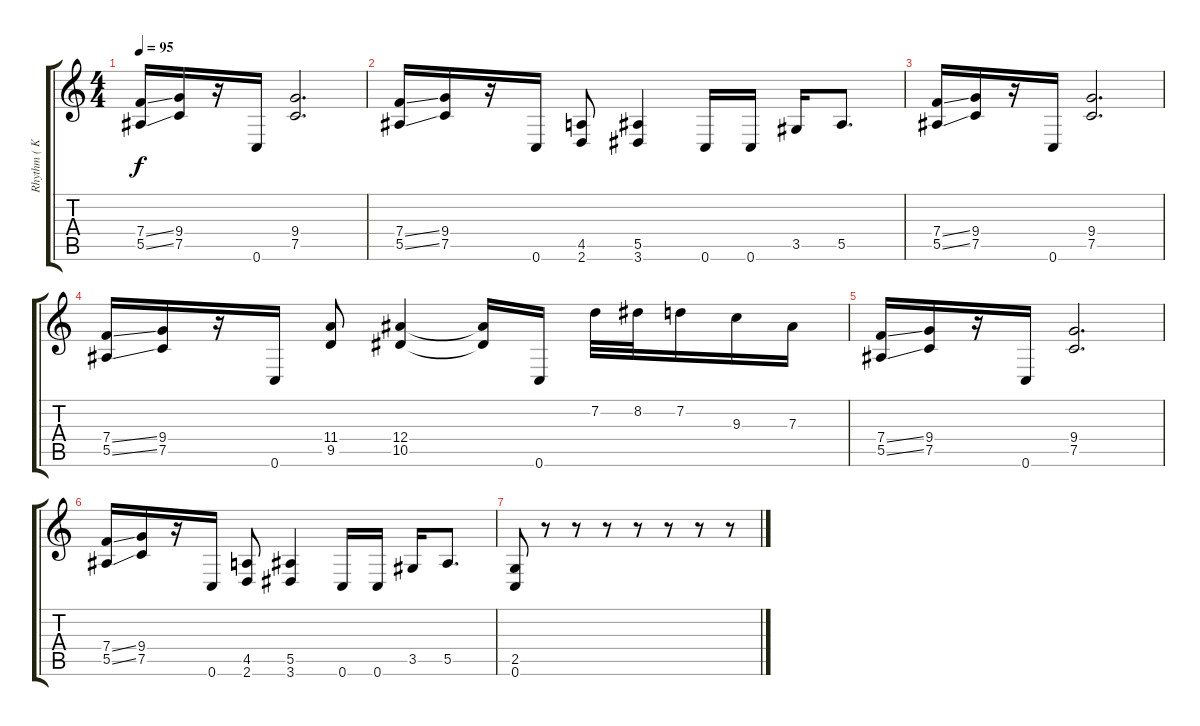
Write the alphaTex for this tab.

\track ("Rhythm ( Kyle Shutt )" "Rhythm ( K") {instrument distortionguitar}
\staff {score tabs}
\tuning (C4 G3 Eb3 Bb2 F2 C2) {hide}
\ts (4 4)
\tempo 95
\clef g2
\ks c
(7.4{ss} 5.5{ss}).16{dy f} (9.4 7.5).16 r.16 0.6.16 (9.4 7.5).2{d} |
(7.4{ss} 5.5{ss}).16 (9.4 7.5).16 r.16 0.6.16 (4.5 2.6).8 (5.5 3.6).4 0.6.16 0.6.16 3.5.16 5.5.8{d} |
(7.4{ss} 5.5{ss}).16 (9.4 7.5).16 r.16 0.6.16 (9.4 7.5).2{d} |
(7.4{ss} 5.5{ss}).16 (9.4 7.5).16 r.16 0.6.16 (11.4 9.5).8 (12.4 10.5).4 (12.4{t} 10.5{t}).16 0.6.16 7.2.32 8.2.32 7.2.16 9.3.16 7.3.16 |
(7.4{ss} 5.5{ss}).16 (9.4 7.5).16 r.16 0.6.16 (9.4 7.5).2{d} |
(7.4{ss} 5.5{ss}).16 (9.4 7.5).16 r.16 0.6.16 (4.5 2.6).8 (5.5 3.6).4 0.6.16 0.6.16 3.5.16 5.5.8{d} |
(2.5 0.6).8 r.8 r.8 r.8 r.8 r.8 r.8 r.8
